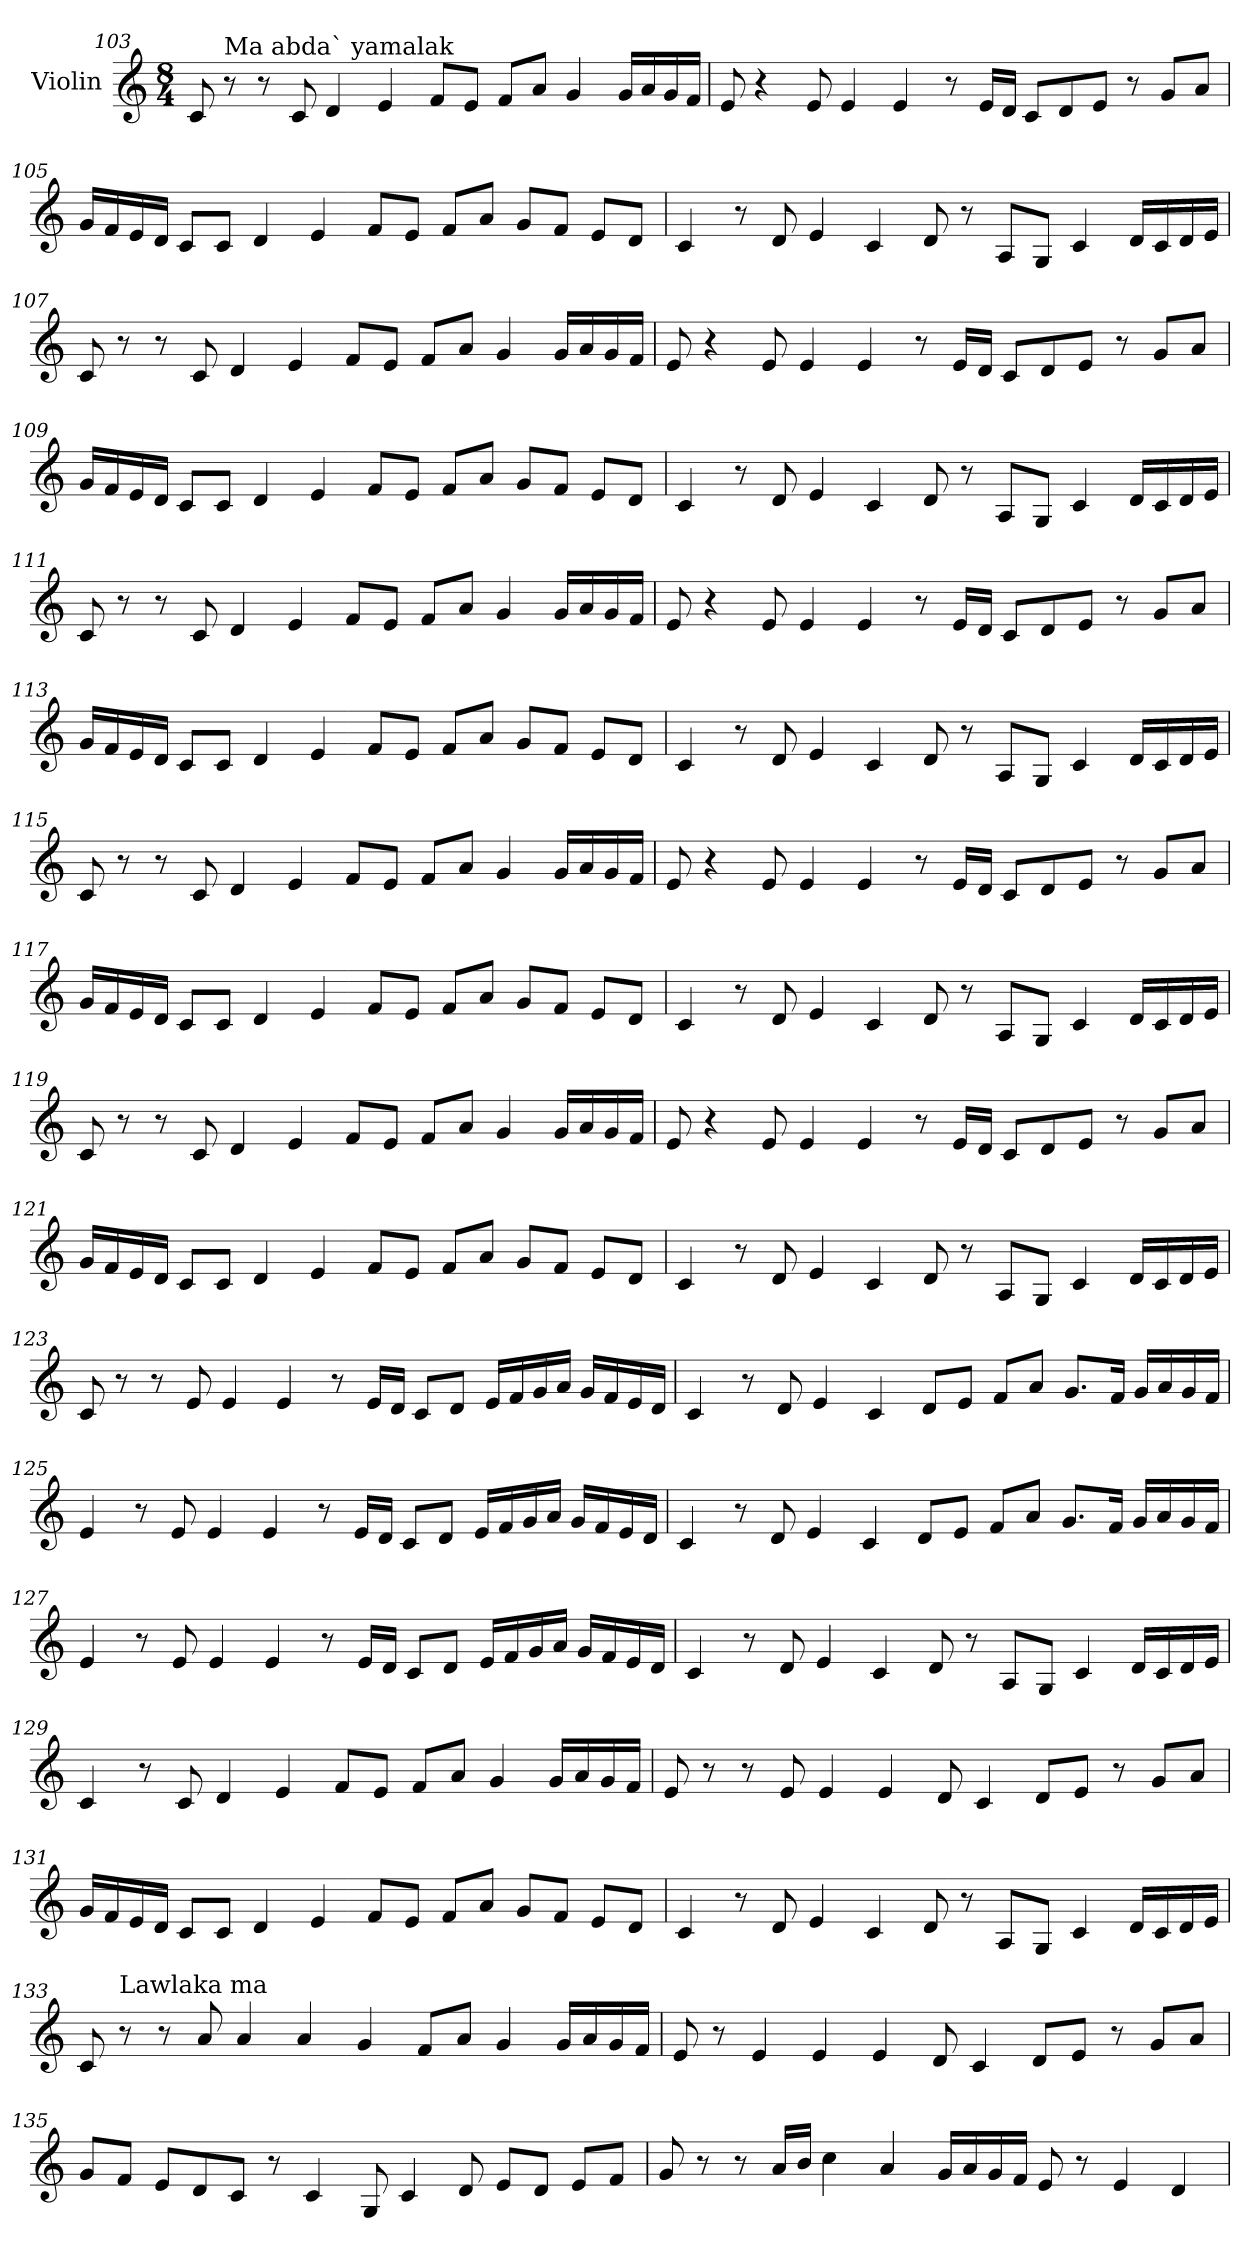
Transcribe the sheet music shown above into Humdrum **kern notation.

**kern
*part1
*staff1
*I"Violin
*clefG2
*k[]
*C:
*M8/4
=103
8c/
!LO:TX:a:t=Ma abda` yamalak
8r
8r
8c/
4d/
4e/
8f/L
8e/J
8f/L
8a/J
4g/
16g/LL
16a/
16g/
16f/JJ
!!LO:LB:g=z
=104
8e/
4r
8e/
4e/
4e/
8r
16e/LL
16d/JJ
8c/L
8d/
8e/J
8r
8g/L
8a/J
=105
16g/LL
16f/
16e/
16d/JJ
8c/L
8c/J
4d/
4e/
8f/L
8e/J
8f/L
8a/J
8g/L
8f/J
8e/L
8d/J
!!LO:LB:g=z
=106
4c/
8r
8d/
4e/
4c/
8d/
8r
8A/L
8G/J
4c/
16d/LL
16c/
16d/
16e/JJ
=107
8c/
8r
8r
8c/
4d/
4e/
8f/L
8e/J
8f/L
8a/J
4g/
16g/LL
16a/
16g/
16f/JJ
!!LO:LB:g=z
=108
8e/
4r
8e/
4e/
4e/
8r
16e/LL
16d/JJ
8c/L
8d/
8e/J
8r
8g/L
8a/J
=109
16g/LL
16f/
16e/
16d/JJ
8c/L
8c/J
4d/
4e/
8f/L
8e/J
8f/L
8a/J
8g/L
8f/J
8e/L
8d/J
!!LO:PB:g=z
=110
4c/
8r
8d/
4e/
4c/
8d/
8r
8A/L
8G/J
4c/
16d/LL
16c/
16d/
16e/JJ
=111
8c/
8r
8r
8c/
4d/
4e/
8f/L
8e/J
8f/L
8a/J
4g/
16g/LL
16a/
16g/
16f/JJ
!!LO:LB:g=z
=112
8e/
4r
8e/
4e/
4e/
8r
16e/LL
16d/JJ
8c/L
8d/
8e/J
8r
8g/L
8a/J
=113
16g/LL
16f/
16e/
16d/JJ
8c/L
8c/J
4d/
4e/
8f/L
8e/J
8f/L
8a/J
8g/L
8f/J
8e/L
8d/J
!!LO:LB:g=z
=114
4c/
8r
8d/
4e/
4c/
8d/
8r
8A/L
8G/J
4c/
16d/LL
16c/
16d/
16e/JJ
=115
8c/
8r
8r
8c/
4d/
4e/
8f/L
8e/J
8f/L
8a/J
4g/
16g/LL
16a/
16g/
16f/JJ
!!LO:LB:g=z
=116
8e/
4r
8e/
4e/
4e/
8r
16e/LL
16d/JJ
8c/L
8d/
8e/J
8r
8g/L
8a/J
=117
16g/LL
16f/
16e/
16d/JJ
8c/L
8c/J
4d/
4e/
8f/L
8e/J
8f/L
8a/J
8g/L
8f/J
8e/L
8d/J
!!LO:LB:g=z
=118
4c/
8r
8d/
4e/
4c/
8d/
8r
8A/L
8G/J
4c/
16d/LL
16c/
16d/
16e/JJ
=119
8c/
8r
8r
8c/
4d/
4e/
8f/L
8e/J
8f/L
8a/J
4g/
16g/LL
16a/
16g/
16f/JJ
!!LO:LB:g=z
=120
8e/
4r
8e/
4e/
4e/
8r
16e/LL
16d/JJ
8c/L
8d/
8e/J
8r
8g/L
8a/J
=121
16g/LL
16f/
16e/
16d/JJ
8c/L
8c/J
4d/
4e/
8f/L
8e/J
8f/L
8a/J
8g/L
8f/J
8e/L
8d/J
!!LO:LB:g=z
=122
4c/
8r
8d/
4e/
4c/
8d/
8r
8A/L
8G/J
4c/
16d/LL
16c/
16d/
16e/JJ
=123
8c/
8r
8r
8e/
4e/
4e/
8r
16e/LL
16d/JJ
8c/L
8d/J
16e/LL
16f/
16g/
16a/JJ
16g/LL
16f/
16e/
16d/JJ
!!LO:LB:g=z
=124
4c/
8r
8d/
4e/
4c/
8d/L
8e/J
8f/L
8a/J
8.g/L
16f/Jk
16g/LL
16a/
16g/
16f/JJ
=125
4e/
8r
8e/
4e/
4e/
8r
16e/LL
16d/JJ
8c/L
8d/J
16e/LL
16f/
16g/
16a/JJ
16g/LL
16f/
16e/
16d/JJ
!!LO:PB:g=z
=126
4c/
8r
8d/
4e/
4c/
8d/L
8e/J
8f/L
8a/J
8.g/L
16f/Jk
16g/LL
16a/
16g/
16f/JJ
=127
4e/
8r
8e/
4e/
4e/
8r
16e/LL
16d/JJ
8c/L
8d/J
16e/LL
16f/
16g/
16a/JJ
16g/LL
16f/
16e/
16d/JJ
!!LO:LB:g=z
=128
4c/
8r
8d/
4e/
4c/
8d/
8r
8A/L
8G/J
4c/
16d/LL
16c/
16d/
16e/JJ
=129
4c/
8r
8c/
4d/
4e/
8f/L
8e/J
8f/L
8a/J
4g/
16g/LL
16a/
16g/
16f/JJ
!!LO:LB:g=z
=130
8e/
8r
8r
8e/
4e/
4e/
8d/
4c/
8d/L
8e/J
8r
8g/L
8a/J
=131
16g/LL
16f/
16e/
16d/JJ
8c/L
8c/J
4d/
4e/
8f/L
8e/J
8f/L
8a/J
8g/L
8f/J
8e/L
8d/J
!!LO:LB:g=z
=132
4c/
8r
8d/
4e/
4c/
8d/
8r
8A/L
8G/J
4c/
16d/LL
16c/
16d/
16e/JJ
=133
8c/
!LO:TX:a:t=Lawlaka ma
8r
8r
8a/
4a/
4a/
4g/
8f/L
8a/J
4g/
16g/LL
16a/
16g/
16f/JJ
!!LO:LB:g=z
=134
8e/
8r
4e/
4e/
4e/
8d/
4c/
8d/L
8e/J
8r
8g/L
8a/J
=135
8g/L
8f/J
8e/L
8d/
8c/J
8r
4c/
8G/
4c/
8d/
8e/L
8d/J
8e/L
8f/J
!!LO:LB:g=z
=136
8g/
8r
8r
16a/LL
16b/JJ
4cc\
4a/
16g/LL
16a/
16g/
16f/JJ
8e/
8r
4e/
4d/
=
*-
